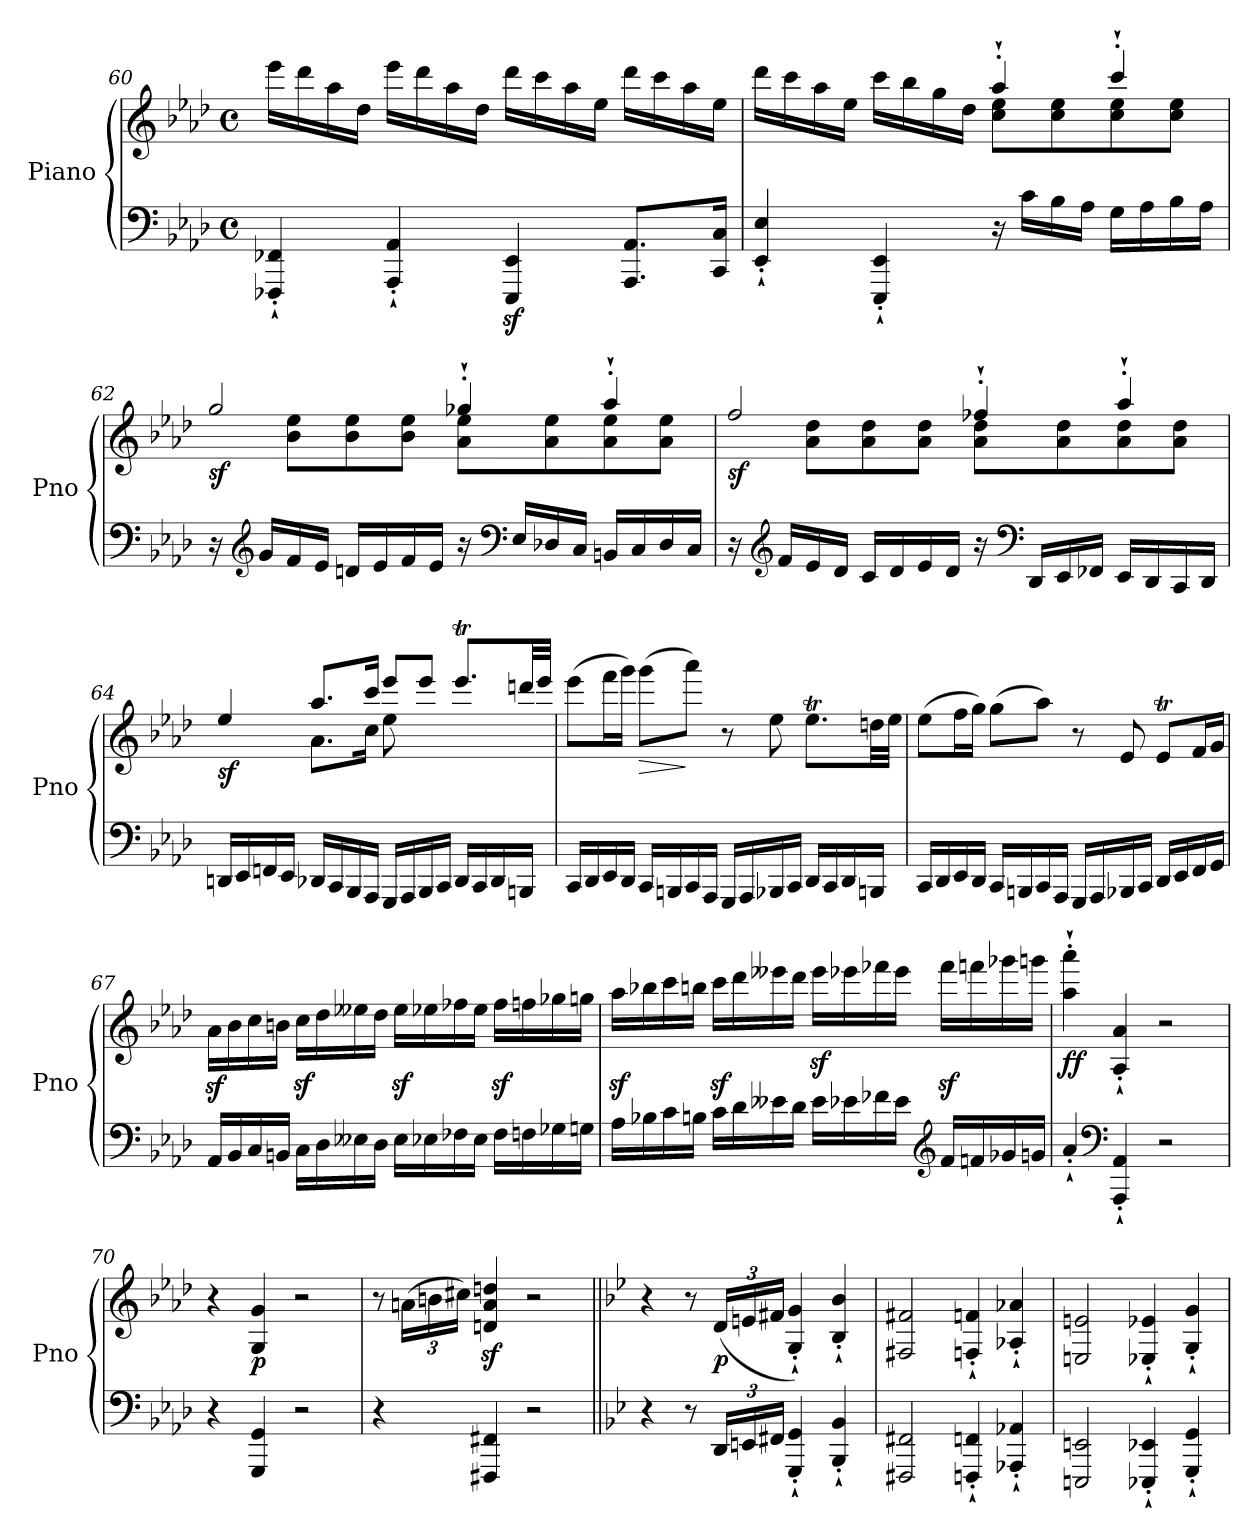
**kern	**kern	**dynam
*part1	*part1	*part1
*staff2	*staff1	*staff1/2
*I"Piano	*	*
*I'Pno	*	*
*clefF4	*clefG2	*
*k[b-e-a-d-]	*k[b-e-a-d-]	*
*M4/4	*M4/4	*
*met(c)	*met(c)	*
=60	=60	=60
4FFF-X/'` 4FF-X/'`	16eee-\LL	.
.	16ddd-\	.
.	16aa-\	.
.	16dd-\JJ	.
4AAA-/'` 4AA-/'`	16eee-\LL	.
.	16ddd-\	.
.	16aa-\	.
.	16dd-\JJ	.
4EEE-/z< 4EE-/z<	16ddd-\LL	.
.	16ccc\	.
.	16aa-\	.
.	16ee-\JJ	.
8.AAA-/ 8.AA-/L	16ddd-\LL	.
.	16ccc\	.
.	16aa-\	.
16CC/ 16C/Jk	16ee-\JJ	.
=61	=61	=61
*	*^	*
4EE-/'` 4E-/'`	16ddd-\LL	2ryy	.
.	16ccc\	.	.
.	16aa-\	.	.
.	16ee-\JJ	.	.
4EEE-/'` 4EE-/'`	16ccc\LL	.	.
.	16bb-\	.	.
.	16gg\	.	.
.	16dd-\JJ	.	.
16r	4aa-'`/	8cc\ 8ee-\L	.
16c\LL	.	.	.
16B-\	.	8cc\ 8ee-\	.
16A-\JJ	.	.	.
16G\LL	4ccc'`/	8cc\ 8ee-\	.
16A-\	.	.	.
16B-\	.	8cc\ 8ee-\J	.
16A-\JJ	.	.	.
=62	=62	=62	=62
!	!	!	!LO:DY:b
16r	2gg/	8ryy	sf
*clefG2	*	*	*
16g/LL	.	.	.
16f/	.	8b-\ 8ee-\L	.
16e-/JJ	.	.	.
16dn/LL	.	8b-\ 8ee-\	.
16e-/	.	.	.
16f/	.	8b-\ 8ee-\J	.
16e-/JJ	.	.	.
16r	4gg-X'`/	8a-\ 8ee-\L	.
*clefF4	*	*	*
16E-/LL	.	.	.
16D-X/	.	8a-\ 8ee-\	.
16C/JJ	.	.	.
16BBn/LL	4aa-'`/	8a-\ 8ee-\	.
16C/	.	.	.
16D-/	.	8a-\ 8ee-\J	.
16C/JJ	.	.	.
=63	=63	=63	=63
!	!	!	!LO:DY:b
16r	2ff/	8ryy	sf
*clefG2	*	*	*
16f/LL	.	.	.
16e-/	.	8a-\ 8dd-\L	.
16d-/JJ	.	.	.
16c/LL	.	8a-\ 8dd-\	.
16d-/	.	.	.
16e-/	.	8a-\ 8dd-\J	.
16d-/JJ	.	.	.
16r	4ff-X'`/	8a-\ 8dd-\L	.
*clefF4	*	*	*
16DD-/LL	.	.	.
16EE-/	.	8a-\ 8dd-\	.
16FF-X/JJ	.	.	.
16EE-/LL	4aa-'`/	8a-\ 8dd-\	.
16DD-/	.	.	.
16CC/	.	8a-\ 8dd-\J	.
16DD-/JJ	.	.	.
=64	=64	=64	=64
!	!	!	!LO:DY:b
16DDn/LL	4ee-/	4ryy	sf
16EE-/	.	.	.
16FFn/	.	.	.
16EE-/JJ	.	.	.
16DD-X/LL	8.aa-/L	8.a-\L	.
16CC/	.	.	.
16BBB-/	.	.	.
16AAA-/JJ	16ccc/Jk	16cc\Jk	.
16GGG/LL	8eee-/L	8ee-\	.
16AAA-/	.	.	.
16BBB-/	8eee-/J	4.ryy	.
16CC/JJ	.	.	.
16DD-/LL	8.eee-T/L	.	.
16CC/	.	.	.
16DD-/	.	.	.
16BBBn/JJ	32dddn/LL	.	.
.	32eee-/JJJ	.	.
*	*v	*v	*
=65	=65	=65
16CC/LL	(>8eee-\L	.
16DD-/	.	.
16EE-/	16fff\L	.
16DD-/JJ	16ggg\JJ)	.
!	!	!LO:HP:b
16CC/LL	(>8ggg\L	>
16BBBn/	.	.
16CC/	8aaa-\J)	]
16AAA-/JJ	.	.
16GGG/LL	8r	.
16AAA-/	.	.
16BBB-X/	8ee-\	.
16CC/JJ	.	.
16DD-/LL	8.ee-T\L	.
16CC/	.	.
16DD-/	.	.
16BBBn/JJ	32ddn\LL	.
.	32ee-\JJJ	.
=66	=66	=66
16CC/LL	(>8ee-\L	.
16DD-/	.	.
16EE-/	16ff\L	.
16DD-/JJ	16gg\JJ)	.
16CC/LL	(>8gg\L	.
16BBBn/	.	.
16CC/	8aa-\J)	.
16AAA-/JJ	.	.
16GGG/LL	8r	.
16AAA-/	.	.
16BBB-X/	8e-/	.
16CC/JJ	.	.
16DD-/LL	8e-T/L	.
16EE-/	.	.
16FF/	16f/L	.
16GG/JJ	16g/JJ	.
=67	=67	=67
16AA-/LL	16a-z<\LL	.
16BB-/	16b-\	.
16C/	16cc\	.
16BBn/JJ	16bn\JJ	.
16C\LL	16ccz<\LL	.
16D-\	16dd-\	.
16E--X\	16ee--X\	.
16D-\JJ	16dd-\JJ	.
16E--\LL	16ee--z<\LL	.
16E-X\	16ee-X\	.
16F-X\	16ff-X\	.
16E-\JJ	16ee-\JJ	.
16F-\LL	16ff-z<\LL	.
16Fn\	16ffn\	.
16G-X\	16gg-X\	.
16Gn\JJ	16ggn\JJ	.
=68	=68	=68
16A-\LL	16aa-z<\LL	.
16B-X\	16bb-X\	.
16c\	16ccc\	.
16Bn\JJ	16bbn\JJ	.
16c\LL	16cccz<\LL	.
16d-\	16ddd-\	.
16e--X\	16eee--X\	.
16d-\JJ	16ddd-\JJ	.
16e--\LL	16eee--z<\LL	.
16e-X\	16eee-X\	.
16f-X\	16fff-X\	.
16e-\JJ	16eee-\JJ	.
*clefG2	*	*
16f-/LL	16fff-z<\LL	.
16fn/	16fffn\	.
16g-X/	16ggg-X\	.
16gn/JJ	16gggn\JJ	.
=69	=69	=69
!	!	!LO:DY:b
4a-'`/	4aa-\'` 4aaa-\'`	ff
*clefF4	*	*
4AAA-/'` 4AA-/'`	4A-/'` 4a-/'`	.
2r	2r	.
=70	=70	=70
4r	4r	.
!	!	!LO:DY:b
4GGG/ 4GG/	4G/ 4g/	p
2r	2r	.
=71	=71	=71
4r	8r	.
*	*Xbrackettup	*
.	(>24an\LL	.
.	24bn\	.
.	24cc#X\JJ)	.
4FFF#X/ 4FF#X/	4dn/z< 4a/z< 4ddn/z<	.
2r	2r	.
=72||	=72||	=72||
*k[b-e-]	*k[b-e-]	*
4r	4r	.
8r	8r	.
*Xbrackettup	*	*
!	!	!LO:DY:b
24DD/LL	(<24d/LL	p
24EEn/	24en/	.
24FF#X/JJ	24f#X/JJ	.
4GGG/'` 4GG/'`	4G/'` 4g/'`)	.
4BBB-/'` 4BB-/'`	4B-/'` 4b-/'`	.
=73	=73	=73
2FFF#X/ 2FF#X/	2F#X/ 2f#X/	.
4FFFn/'` 4FFn/'`	4Fn/'` 4fn/'`	.
4AAA-X/'` 4AA-X/'`	4A-X/'` 4a-X/'`	.
=74	=74	=74
2EEEn/ 2EEn/	2En/ 2en/	.
4EEE-X/'` 4EE-X/'`	4E-X/'` 4e-X/'`	.
4GGG/'` 4GG/'`	4G/'` 4g/'`	.
=	=	=
*-	*-	*-
